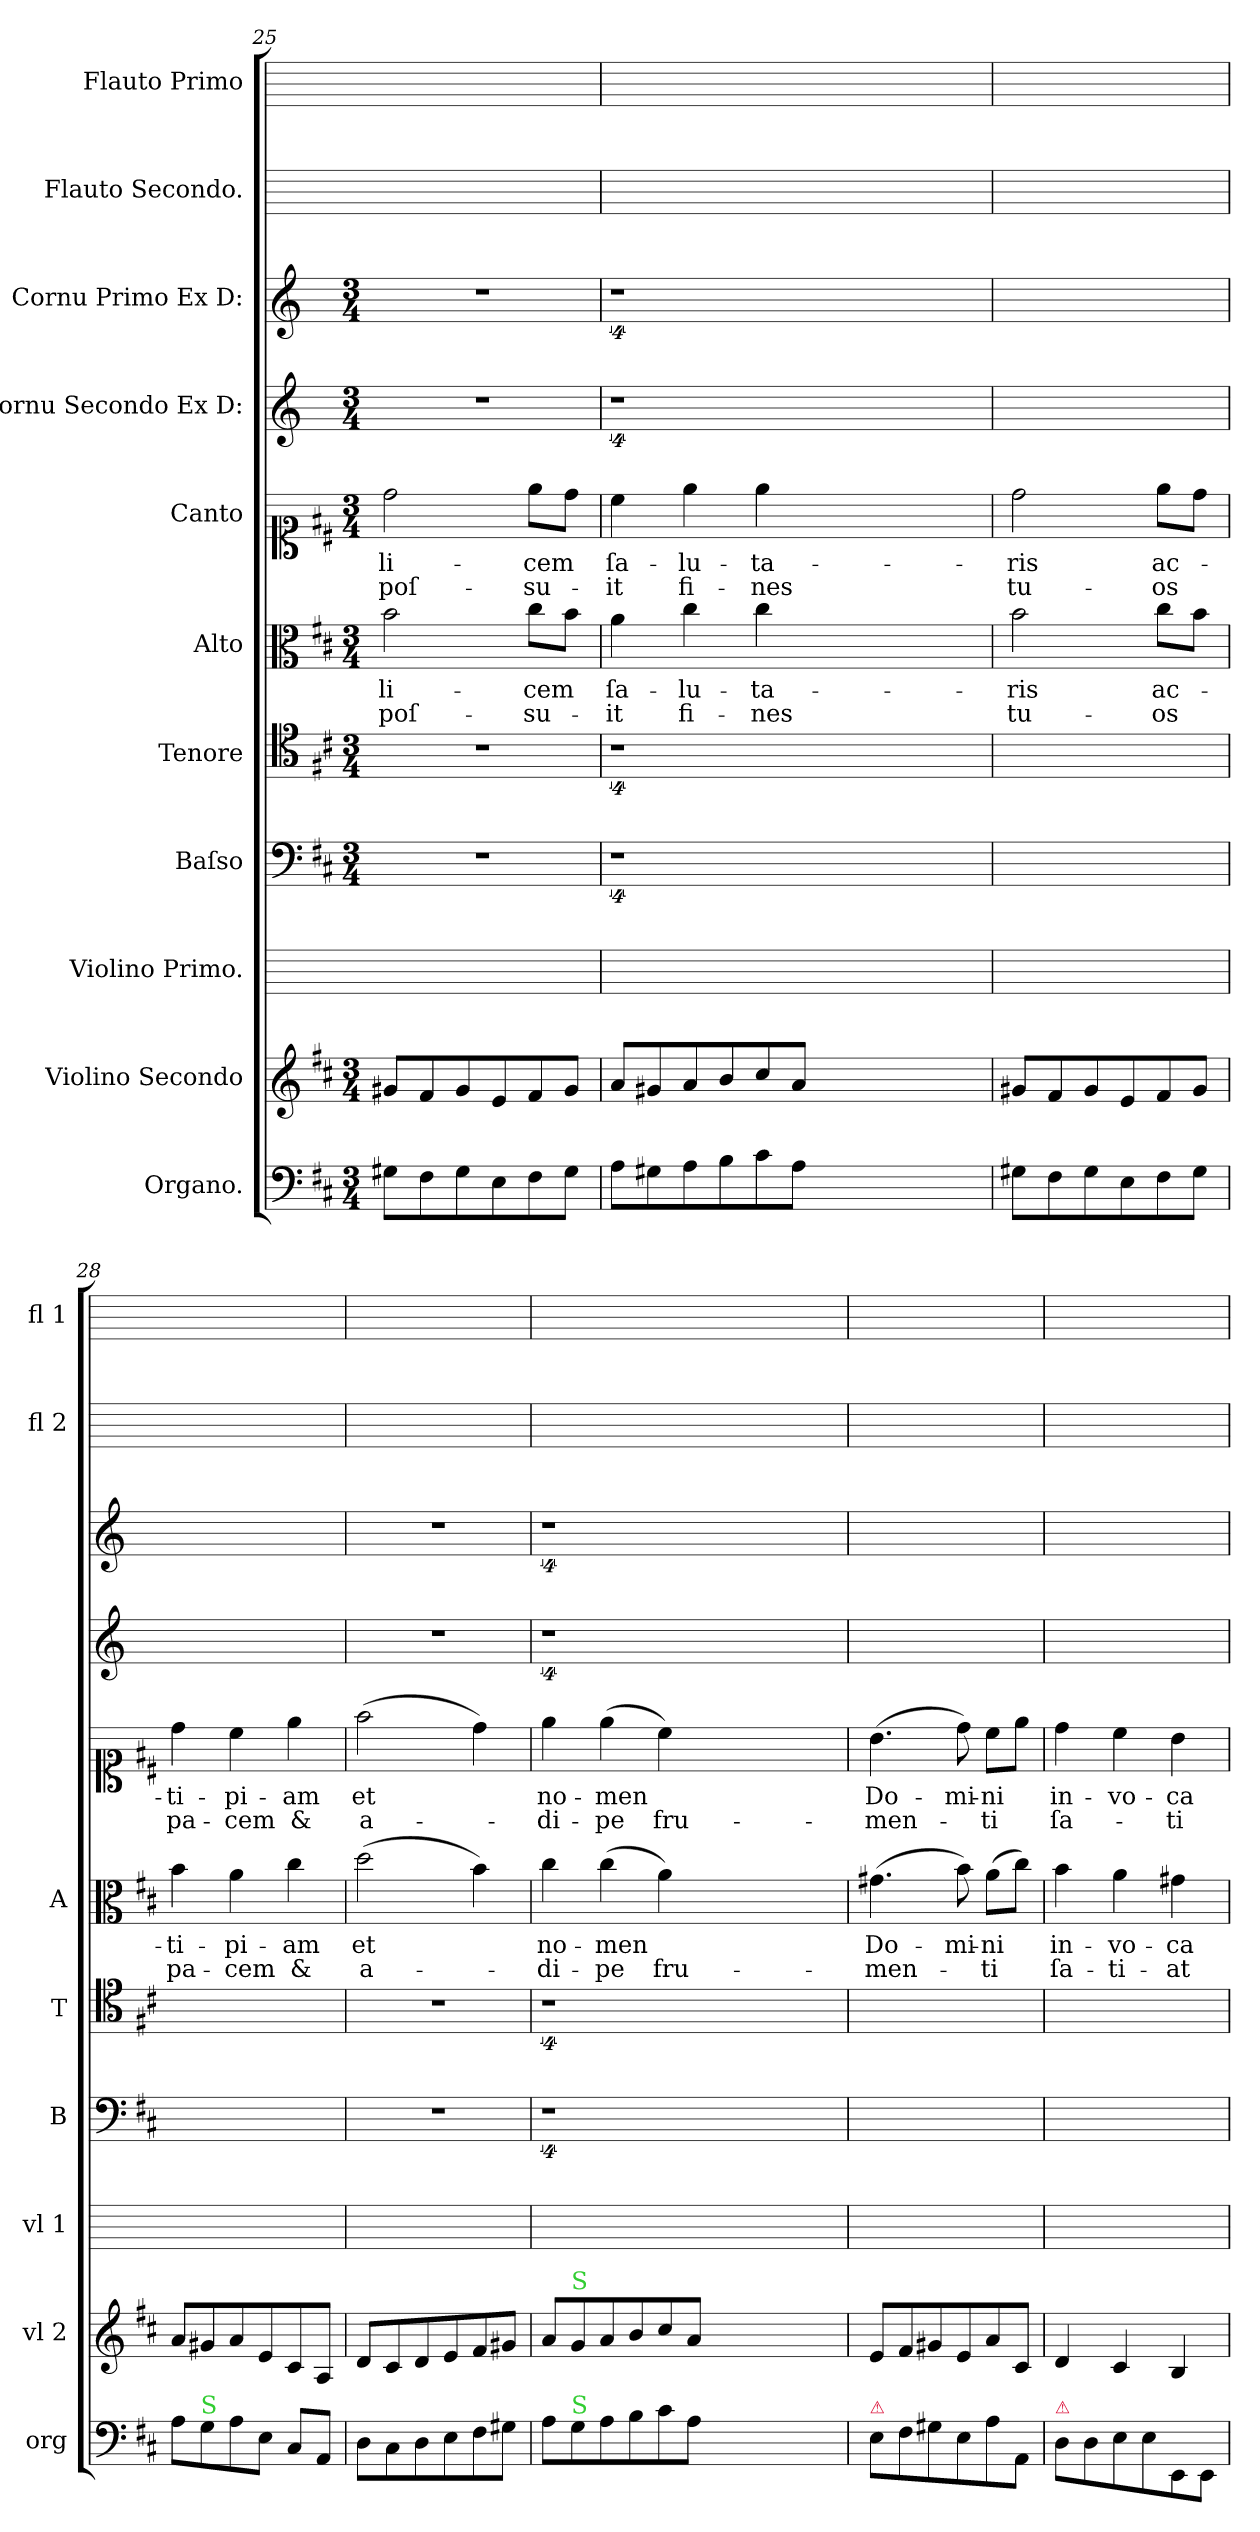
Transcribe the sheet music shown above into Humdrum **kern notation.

**kern	**kern	**kern	**kern	**kern	**kern	**text	**text	**kern	**text	**text	**kern	**kern	**kern	**kern
*part11	*part10	*part9	*part8	*part7	*part6	*part6	*part6	*part5	*part5	*part5	*part4	*part3	*part2	*part1
*staff11	*staff10	*staff9	*staff8	*staff7	*staff6	*staff6	*staff6	*staff5	*staff5	*staff5	*staff4	*staff3	*staff2	*staff1
*I"Organo.	*I"Violino Secondo	*I"Violino Primo.	*I"Baſso	*I"Tenore	*I"Alto	*	*	*I"Canto	*	*	*I"Cornu Secondo Ex D:	*I"Cornu Primo Ex D:	*I"Flauto Secondo.	*I"Flauto Primo
*I'org	*I'vl 2	*I'vl 1	*I'B	*I'T	*I'A	*	*	*	*	*	*	*	*I'fl 2	*I'fl 1
*clefF4	*clefG2	*	*clefF4	*clefC4	*clefC3	*	*	*clefC1	*	*	*clefG2	*clefG2	*	*
*	*	*	*	*	*	*	*	*	*	*	*ITrd6c10	*ITrd6c10	*	*
*k[f#c#]	*k[f#c#]	*	*k[f#c#]	*k[f#c#]	*k[f#c#]	*	*	*k[f#c#]	*	*	*k[f#c#]	*k[f#c#]	*	*
*M3/4	*M3/4	*	*M3/4	*M3/4	*M3/4	*	*	*M3/4	*	*	*M3/4	*M3/4	*	*
=25	=25	=25	=25	=25	=25	=25	=25	=25	=25	=25	=25	=25	=25	=25
8G#X\L	8g#X/L	2.ryy	2.r	2.r	2b\	-li-	poſ-	2dd\	-li-	poſ-	2.r	2.r	2.ryy	2.ryy
8F#\	8f#/	.	.	.	.	.	.	.	.	.	.	.	.	.
8G#\	8g#/	.	.	.	.	.	.	.	.	.	.	.	.	.
8E\	8e/	.	.	.	.	.	.	.	.	.	.	.	.	.
8F#\	8f#/	.	.	.	8cc#\L	-cem	-su-	8ee\L	-cem	-su-	.	.	.	.
8G#\J	8g#/J	.	.	.	8b\J	.	.	8dd\J	.	.	.	.	.	.
=26	=26	=26	=26	=26	=26	=26	=26	=26	=26	=26	=26	=26	=26	=26
8A\L	8a/L	2.ryy	4%9r	4%9r	4a\	ſa-	-it	4cc#\	ſa-	-it	4%9r	4%9r	2.ryy	2.ryy
8G#X\	8g#X/	.	.	.	.	.	.	.	.	.	.	.	.	.
8A\	8a/	.	.	.	4cc#\	-lu-	fi-	4ee\	-lu-	fi-	.	.	.	.
8B\	8b/	.	.	.	.	.	.	.	.	.	.	.	.	.
8c#\	8cc#/	.	.	.	4cc#\	-ta-	-nes	4ee\	-ta-	-nes	.	.	.	.
8A\J	8a/J	.	.	.	.	.	.	.	.	.	.	.	.	.
1.ryy	1.ryy	1.ryy	.	.	1.ryy	.	.	1.ryy	.	.	.	.	1.ryy	1.ryy
=27	=27	=27	=27	=27	=27	=27	=27	=27	=27	=27	=27	=27	=27	=27
8G#X\L	8g#X/L	2.ryy	2.ryy	2.ryy	2b\	-ris	tu-	2dd\	-ris	tu-	2.ryy	2.ryy	2.ryy	2.ryy
8F#\	8f#/	.	.	.	.	.	.	.	.	.	.	.	.	.
8G#\	8g#/	.	.	.	.	.	.	.	.	.	.	.	.	.
8E\	8e/	.	.	.	.	.	.	.	.	.	.	.	.	.
8F#\	8f#/	.	.	.	8cc#\L	ac-	-os	8ee\L	ac-	-os	.	.	.	.
8G#\J	8g#/J	.	.	.	8b\J	.	.	8dd\J	.	.	.	.	.	.
=28	=28	=28	=28	=28	=28	=28	=28	=28	=28	=28	=28	=28	=28	=28
8A\L	8a/L	2.ryy	2.ryy	2.ryy	4b\	-ti-	pa-	4dd\	-ti-	pa-	2.ryy	2.ryy	2.ryy	2.ryy
!LO:TX:a:color=limegreen:t=S	!	!	!	!	!	!	!	!	!	!	!	!	!	!
8G\	8g#X/	.	.	.	.	.	.	.	.	.	.	.	.	.
8A\	8a/	.	.	.	4a\	-pi-	-cem	4cc#\	-pi-	-cem	.	.	.	.
8E\J	8e/	.	.	.	.	.	.	.	.	.	.	.	.	.
8C#/L	8c#/	.	.	.	4cc#\	-am	&	4ee\	-am	&	.	.	.	.
8AA/J	8A/J	.	.	.	.	.	.	.	.	.	.	.	.	.
=29	=29	=29	=29	=29	=29	=29	=29	=29	=29	=29	=29	=29	=29	=29
8D\L	8d/L	2.ryy	2.r	2.r	(2dd\	et	a-	(2ff#\	et	a-	2.r	2.r	2.ryy	2.ryy
8C#\	8c#/	.	.	.	.	.	.	.	.	.	.	.	.	.
8D\	8d/	.	.	.	.	.	.	.	.	.	.	.	.	.
8E\	8e/	.	.	.	.	.	.	.	.	.	.	.	.	.
8F#\	8f#/	.	.	.	4b\)	.	.	4dd\)	.	.	.	.	.	.
8G#X\J	8g#X/J	.	.	.	.	.	.	.	.	.	.	.	.	.
=30	=30	=30	=30	=30	=30	=30	=30	=30	=30	=30	=30	=30	=30	=30
8A\L	8a/L	2.ryy	4%9r	4%9r	4cc#\	no-	-di-	4ee\	no-	-di-	4%9r	4%9r	2.ryy	2.ryy
!	!LO:TX:a:color=limegreen:t=S	!	!	!	!	!	!	!	!	!	!	!	!	!
!LO:TX:a:color=limegreen:t=S	!	!	!	!	!	!	!	!	!	!	!	!	!	!
8G\	8g/	.	.	.	.	.	.	.	.	.	.	.	.	.
8A\	8a/	.	.	.	(4cc#\	-men	-pe	(4ee\	-men	-pe	.	.	.	.
8B\	8b/	.	.	.	.	.	.	.	.	.	.	.	.	.
8c#\	8cc#/	.	.	.	4a\)	.	fru-	4cc#\)	.	fru-	.	.	.	.
8A\J	8a/J	.	.	.	.	.	.	.	.	.	.	.	.	.
1.ryy	1.ryy	1.ryy	.	.	1.ryy	.	.	1.ryy	.	.	.	.	1.ryy	1.ryy
=31	=31	=31	=31	=31	=31	=31	=31	=31	=31	=31	=31	=31	=31	=31
!LO:TX:a:color=crimson:t=⚠	!	!	!	!	!	!	!	!	!	!	!	!	!	!
8E\L	8e/L	2.ryy	2.ryy	2.ryy	(4.g#X\	Do-	-men-	(4.b\	Do-	-men-	2.ryy	2.ryy	2.ryy	2.ryy
8F#\	8f#/	.	.	.	.	.	.	.	.	.	.	.	.	.
8G#X\	8g#X/	.	.	.	.	.	.	.	.	.	.	.	.	.
8E\	8e/	.	.	.	8b\)	-mi-	.	8dd\)	-mi-	.	.	.	.	.
8A\	8a/	.	.	.	(8a\L	-ni	-ti	8cc#\L	-ni	-ti	.	.	.	.
8AA/J	8c#/J	.	.	.	8cc#\J)	.	.	8ee\J	.	.	.	.	.	.
=32	=32	=32	=32	=32	=32	=32	=32	=32	=32	=32	=32	=32	=32	=32
!LO:TX:a:color=crimson:t=⚠	!	!	!	!	!	!	!	!	!	!	!	!	!	!
8D\L	4d/	2.ryy	2.ryy	2.ryy	4b\	in-	ſa-	4dd\	in-	ſa-	2.ryy	2.ryy	2.ryy	2.ryy
8D\	.	.	.	.	.	.	.	.	.	.	.	.	.	.
8E\	4c#/	.	.	.	4a\	-vo-	-ti-	4cc#\	-vo-	.	.	.	.	.
8E\	.	.	.	.	.	.	.	.	.	.	.	.	.	.
8EE/	4B/	.	.	.	4g#X\	-ca-	-at	4b\	-ca-	-ti-	.	.	.	.
8EE/J	.	.	.	.	.	.	.	.	.	.	.	.	.	.
=	=	=	=	=	=	=	=	=	=	=	=	=	=	=
*-	*-	*-	*-	*-	*-	*-	*-	*-	*-	*-	*-	*-	*-	*-
